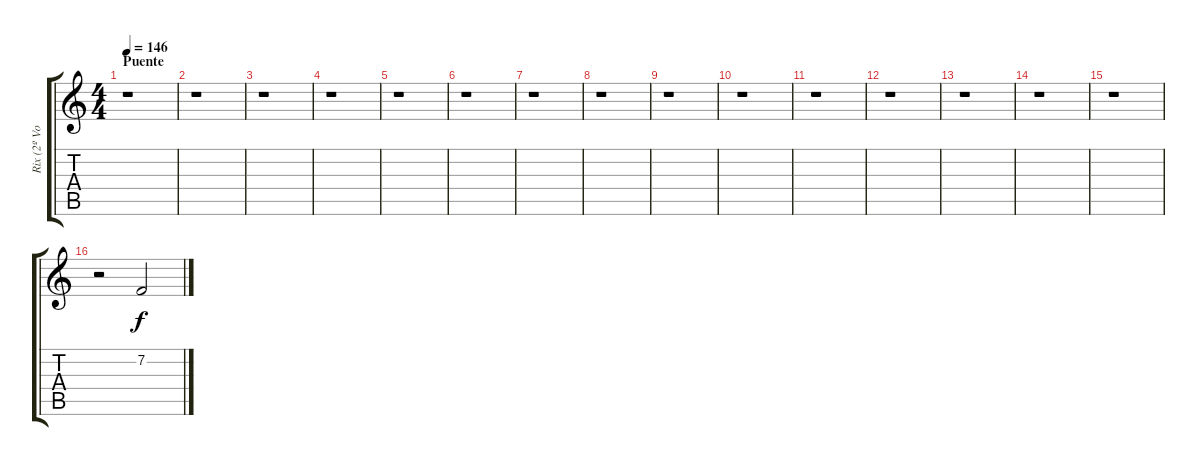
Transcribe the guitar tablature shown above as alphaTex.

\track ("Rix (2º Voz)" "Rix (2º Vo") {instrument lead2sawtooth}
\staff {score tabs}
\tuning (Eb4 Bb3 Gb3 Db3 Ab2 Eb2) {hide}
\ts (4 4)
\section ("" "Puente")
\tempo 146
\clef g2
\ks c
r.1{dy f} |
r.1 |
r.1 |
r.1 |
r.1 |
r.1 |
r.1 |
r.1 |
r.1 |
r.1 |
r.1 |
r.1 |
r.1 |
r.1 |
r.1 |
r.2 7.2.2{volume 16}
